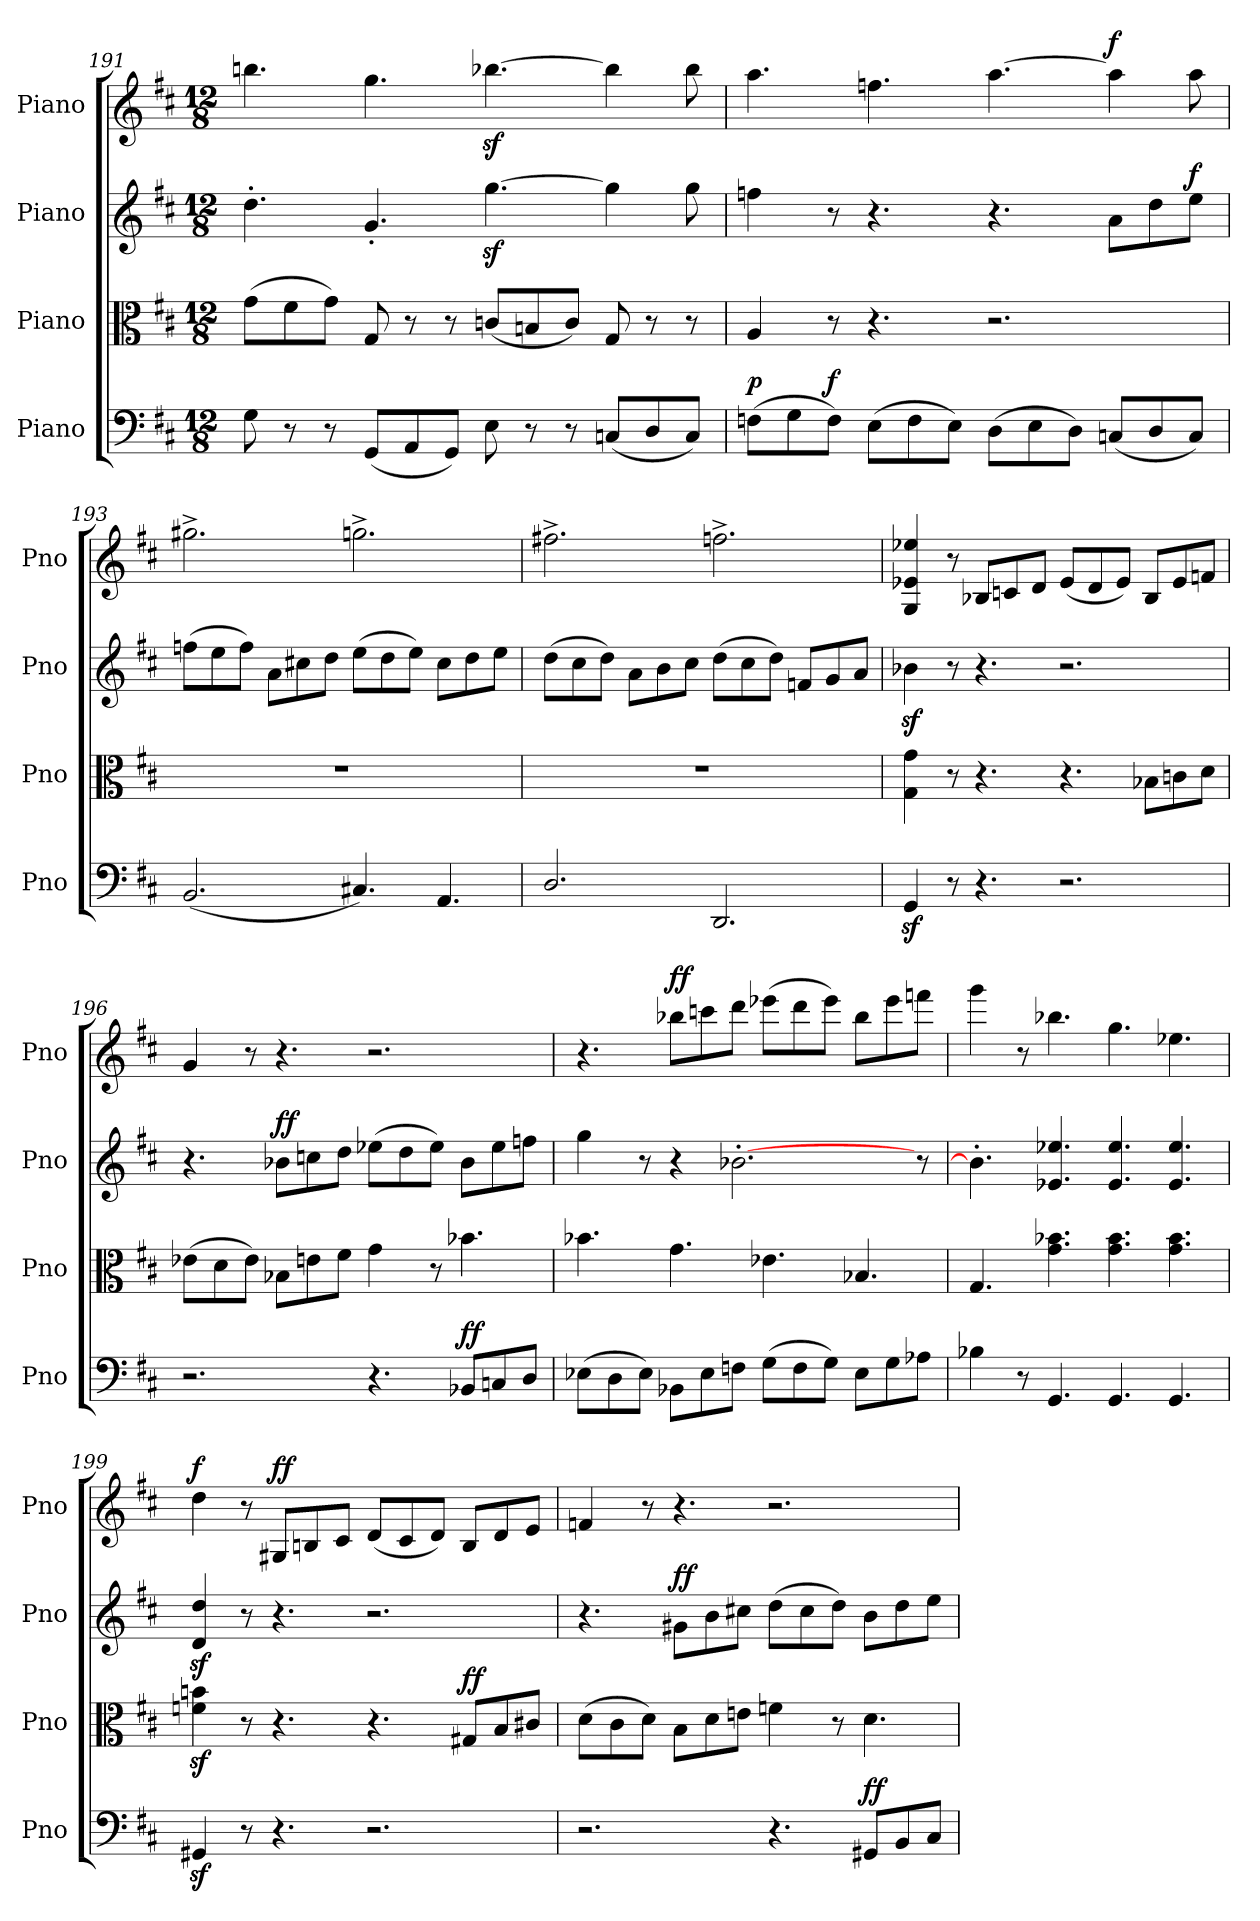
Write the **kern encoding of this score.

**kern	**dynam	**kern	**dynam	**kern	**dynam	**kern	**dynam
*part4	*part4	*part3	*part3	*part2	*part2	*part1	*part1
*staff4	*staff4	*staff3	*staff3	*staff2	*staff2	*staff1	*staff1
*I"Piano	*	*I"Piano	*	*I"Piano	*	*I"Piano	*
*I'Pno	*	*I'Pno	*	*I'Pno	*	*I'Pno	*
!!LO:LB:g=z
*clefF4	*	*clefC3	*	*clefG2	*	*clefG2	*
*k[f#c#]	*	*k[f#c#]	*	*k[f#c#]	*	*k[f#c#]	*
*M12/8	*	*M12/8	*	*M12/8	*	*M12/8	*
=191	=191	=191	=191	=191	=191	=191	=191
8G\	.	(8g\L	.	4.dd'\	.	4.bbn\	.
8r	.	8f#\	.	.	.	.	.
8r	.	8g\J)	.	.	.	.	.
(8GG/L	.	8G/	.	4.g'/	.	4.gg\	.
8AA/	.	8r	.	.	.	.	.
8GG/J)	.	8r	.	.	.	.	.
8E\	.	(8cn/L	.	[4.ggz>\	.	[4.bb-Xz>\	.
8r	.	8Bn/	.	.	.	.	.
8r	.	8c/J)	.	.	.	.	.
(8Cn/L	.	8G/	.	4gg\]	.	4bb-\]	.
8D/	.	8r	.	.	.	.	.
8C/J)	.	8r	.	8gg\	.	8bb-\	.
=192	=192	=192	=192	=192	=192	=192	=192
!	!LO:DY:a	!	!	!	!	!	!
(8Fn\L	p	4A/	.	4ffn\	.	4.aa\	.
8G\	.	.	.	.	.	.	.
!	!LO:DY:a	!	!	!	!	!	!
8F\J)	f	8r	.	8r	.	.	.
(8E\L	.	4.r	.	4.r	.	4.ffn\	.
8F\	.	.	.	.	.	.	.
8E\J)	.	.	.	.	.	.	.
(8D\L	.	2.r	.	4.r	.	[4.aa\	.
8E\	.	.	.	.	.	.	.
8D\J)	.	.	.	.	.	.	.
!	!	!	!	!	!	!	!LO:DY:a
(8Cn/L	.	.	.	8a\L	.	4aa\]	f
8D/	.	.	.	8dd\	.	.	.
!	!	!	!	!	!LO:DY:a	!	!
8C/J)	.	.	.	8ee\J	f	8aa\	.
=193	=193	=193	=193	=193	=193	=193	=193
(2.BB/	.	1.r	.	(8ffn\L	.	2.gg#X^\	.
.	.	.	.	8ee\	.	.	.
.	.	.	.	8ff\J)	.	.	.
.	.	.	.	8a\L	.	.	.
.	.	.	.	8cc#X\	.	.	.
.	.	.	.	8dd\J	.	.	.
4.C#X/)	.	.	.	(8ee\L	.	2.ggn^\	.
.	.	.	.	8dd\	.	.	.
.	.	.	.	8ee\J)	.	.	.
4.AA/	.	.	.	8cc#\L	.	.	.
.	.	.	.	8dd\	.	.	.
.	.	.	.	8ee\J	.	.	.
=194	=194	=194	=194	=194	=194	=194	=194
2.D/	.	1.r	.	(8dd\L	.	2.ff#X^\	.
.	.	.	.	8cc#\	.	.	.
.	.	.	.	8dd\J)	.	.	.
.	.	.	.	8a\L	.	.	.
.	.	.	.	8b\	.	.	.
.	.	.	.	8cc#\J	.	.	.
2.DD/	.	.	.	(8dd\L	.	2.ffn^\	.
.	.	.	.	8cc#\	.	.	.
.	.	.	.	8dd\J)	.	.	.
.	.	.	.	8fn/L	.	.	.
.	.	.	.	8g/	.	.	.
.	.	.	.	8a/J	.	.	.
=195	=195	=195	=195	=195	=195	=195	=195
4GGz>/	.	4G\ 4g\	.	4b-Xz>\	.	4G/ 4e-X/ 4ee-X/	.
8r	.	8r	.	8r	.	8r	.
4.r	.	4.r	.	4.r	.	8B-X/L	.
.	.	.	.	.	.	8cn/	.
.	.	.	.	.	.	8d/J	.
2.r	.	4.r	.	2.r	.	(8e-/L	.
.	.	.	.	.	.	8d/	.
.	.	.	.	.	.	8e-/J)	.
.	.	8B-X\L	.	.	.	8B-/L	.
.	.	8cn\	.	.	.	8e-/	.
.	.	8d\J	.	.	.	8fn/J	.
!!LO:PB:g=z
=196	=196	=196	=196	=196	=196	=196	=196
2.r	.	(8e-X\L	.	4.r	.	4g/	.
.	.	8d\	.	.	.	.	.
.	.	8e-\J)	.	.	.	8r	.
!	!	!	!	!	!LO:DY:a	!	!
.	.	8B-X\L	.	8b-X\L	ff	4.r	.
.	.	8en\	.	8ccn\	.	.	.
.	.	8f#\J	.	8dd\J	.	.	.
4.r	.	4g\	.	(8ee-X\L	.	2.r	.
.	.	.	.	8dd\	.	.	.
.	.	8r	.	8ee-\J)	.	.	.
!	!LO:DY:a	!	!	!	!	!	!
8BB-X/L	ff	4.b-X\	.	8b-\L	.	.	.
8Cn/	.	.	.	8ee-\	.	.	.
8D/J	.	.	.	8ffn\J	.	.	.
=197	=197	=197	=197	=197	=197	=197	=197
(8E-X\L	.	4.b-X\	.	4gg\	.	4.r	.
8D\	.	.	.	.	.	.	.
8E-\J)	.	.	.	8r	.	.	.
!	!	!	!	!	!	!	!LO:DY:a
8BB-X\L	.	4.g\	.	4r	.	8bb-X\L	ff
8E-\	.	.	.	.	.	8cccn\	.
8Fn\J	.	.	.	[2.b-X'\	.	8ddd\J	.
(8G\L	.	4.e-X\	.	.	.	(8eee-X\L	.
8F\	.	.	.	.	.	8ddd\	.
8G\J)	.	.	.	.	.	8eee-\J)	.
8E-\L	.	4.B-X/	.	.	.	8bb-\L	.
8G\	.	.	.	.	.	8eee-\	.
8A-X\J	.	.	.	8r	.	8fffn\J	.
=198	=198	=198	=198	=198	=198	=198	=198
4B-X\	.	4.G/	.	4.b-'\]	.	4ggg\	.
8r	.	.	.	.	.	8r	.
4.GG/	.	4.g\ 4.b-X\	.	4.e-X/ 4.ee-X/	.	4.bb-X\	.
4.GG/	.	4.g\ 4.b-\	.	4.e-/ 4.ee-/	.	4.gg\	.
4.GG/	.	4.g\ 4.b-\	.	4.e-/ 4.ee-/	.	4.ee-X\	.
=199	=199	=199	=199	=199	=199	=199	=199
!	!	!	!	!	!	!	!LO:DY:a
4GG#Xz>/	.	4fn\z> 4bn\z>	.	4d/z> 4dd/z>	.	4dd\	f
8r	.	8r	.	8r	.	8r	.
!	!	!	!	!	!	!	!LO:DY:a
4.r	.	4.r	.	4.r	.	8G#X/L	ff
.	.	.	.	.	.	8Bn/	.
.	.	.	.	.	.	8c#/J	.
2.r	.	4.r	.	2.r	.	(8d/L	.
.	.	.	.	.	.	8c#/	.
.	.	.	.	.	.	8d/J)	.
!	!	!	!LO:DY:a	!	!	!	!
.	.	8G#X/L	ff	.	.	8B/L	.
.	.	8B/	.	.	.	8d/	.
.	.	8c#X/J	.	.	.	8e/J	.
=200	=200	=200	=200	=200	=200	=200	=200
2.r	.	(8d\L	.	4.r	.	4fn/	.
.	.	8c#\	.	.	.	.	.
.	.	8d\J)	.	.	.	8r	.
!	!	!	!	!	!LO:DY:a	!	!
.	.	8B\L	.	8g#X\L	ff	4.r	.
.	.	8d\	.	8b\	.	.	.
.	.	8en\J	.	8cc#X\J	.	.	.
4.r	.	4fn\	.	(8dd\L	.	2.r	.
.	.	.	.	8cc#\	.	.	.
.	.	8r	.	8dd\J)	.	.	.
!	!LO:DY:a	!	!	!	!	!	!
8GG#X/L	ff	4.d\	.	8b\L	.	.	.
8BB/	.	.	.	8dd\	.	.	.
8C#/J	.	.	.	8ee\J	.	.	.
=	=	=	=	=	=	=	=
*-	*-	*-	*-	*-	*-	*-	*-
